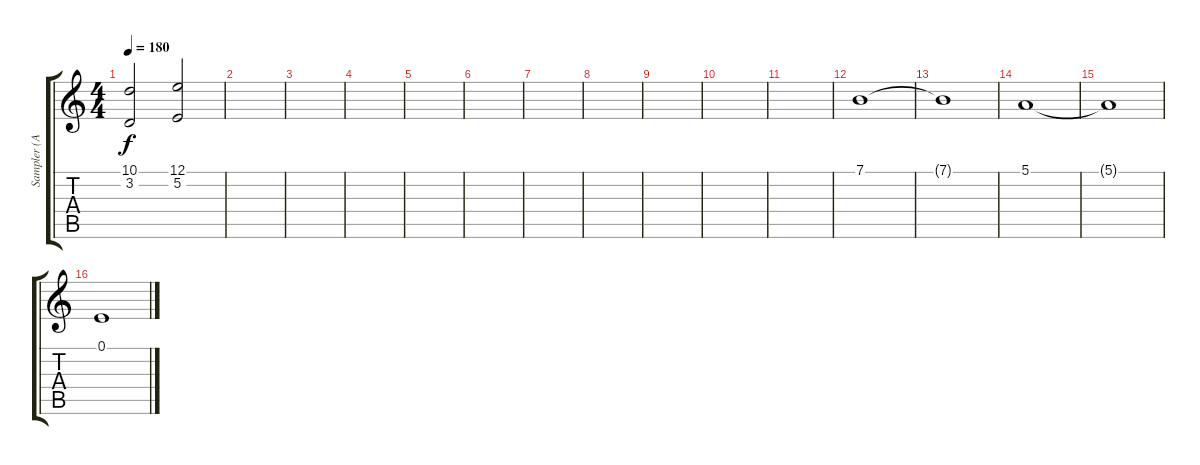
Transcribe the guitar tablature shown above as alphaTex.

\track ("Sampler (Alesis A6 Andromedia)" "Sampler (A") {instrument tremolostrings}
\staff {score tabs}
\tuning (E4 B3 G3 D3 A2 E2) {hide}
\ts (4 4)
\tempo 180
\clef g2
\ks c
(10.1 3.2).2{dy f} (12.1 5.2).2 |
|
|
|
|
|
|
|
|
|
|
7.1.1{instrument fx2soundtrack} |
7.1{t}.1 |
5.1.1 |
5.1{t}.1 |
0.1.1
